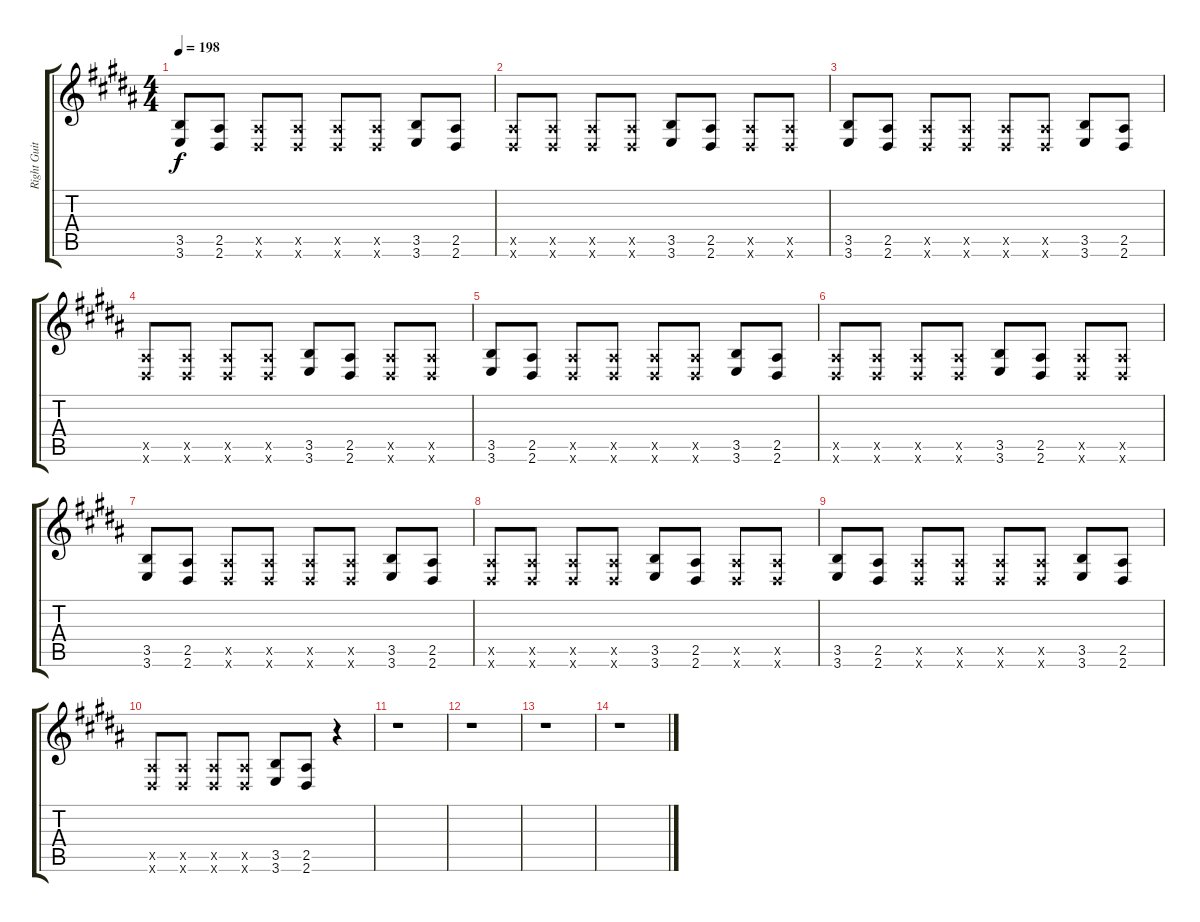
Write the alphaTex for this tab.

\track ("Right Guitar" "Right Guit") {instrument distortionguitar}
\staff {score tabs}
\tuning (Eb4 Bb3 Gb3 Db3 Ab2 Db2) {hide}
\ts (4 4)
\tempo 198
\clef g2
\ks b
(3.5 3.6).8{dy f} (2.5 2.6).8 (2.5{x} 2.6{x}).8 (2.5{x} 2.6{x}).8 (2.5{x} 2.6{x}).8 (2.5{x} 2.6{x}).8 (3.5 3.6).8 (2.5 2.6).8 |
(2.5{x} 2.6{x}).8 (2.5{x} 2.6{x}).8 (2.5{x} 2.6{x}).8 (2.5{x} 2.6{x}).8 (3.5 3.6).8 (2.5 2.6).8 (2.5{x} 2.6{x}).8 (2.5{x} 2.6{x}).8 |
(3.5 3.6).8 (2.5 2.6).8 (2.5{x} 2.6{x}).8 (2.5{x} 2.6{x}).8 (2.5{x} 2.6{x}).8 (2.5{x} 2.6{x}).8 (3.5 3.6).8 (2.5 2.6).8 |
(2.5{x} 2.6{x}).8 (2.5{x} 2.6{x}).8 (2.5{x} 2.6{x}).8 (2.5{x} 2.6{x}).8 (3.5 3.6).8 (2.5 2.6).8 (2.5{x} 2.6{x}).8 (2.5{x} 2.6{x}).8 |
(3.5 3.6).8 (2.5 2.6).8 (2.5{x} 2.6{x}).8 (2.5{x} 2.6{x}).8 (2.5{x} 2.6{x}).8 (2.5{x} 2.6{x}).8 (3.5 3.6).8 (2.5 2.6).8 |
(2.5{x} 2.6{x}).8 (2.5{x} 2.6{x}).8 (2.5{x} 2.6{x}).8 (2.5{x} 2.6{x}).8 (3.5 3.6).8 (2.5 2.6).8 (2.5{x} 2.6{x}).8 (2.5{x} 2.6{x}).8 |
(3.5 3.6).8 (2.5 2.6).8 (2.5{x} 2.6{x}).8 (2.5{x} 2.6{x}).8 (2.5{x} 2.6{x}).8 (2.5{x} 2.6{x}).8 (3.5 3.6).8 (2.5 2.6).8 |
(2.5{x} 2.6{x}).8 (2.5{x} 2.6{x}).8 (2.5{x} 2.6{x}).8 (2.5{x} 2.6{x}).8 (3.5 3.6).8 (2.5 2.6).8 (2.5{x} 2.6{x}).8 (2.5{x} 2.6{x}).8 |
(3.5 3.6).8 (2.5 2.6).8 (2.5{x} 2.6{x}).8 (2.5{x} 2.6{x}).8 (2.5{x} 2.6{x}).8 (2.5{x} 2.6{x}).8 (3.5 3.6).8 (2.5 2.6).8 |
(2.5{x} 2.6{x}).8 (2.5{x} 2.6{x}).8 (2.5{x} 2.6{x}).8 (2.5{x} 2.6{x}).8 (3.5 3.6).8 (2.5 2.6).8 r.4 |
r.1 |
r.1 |
r.1 |
r.1
